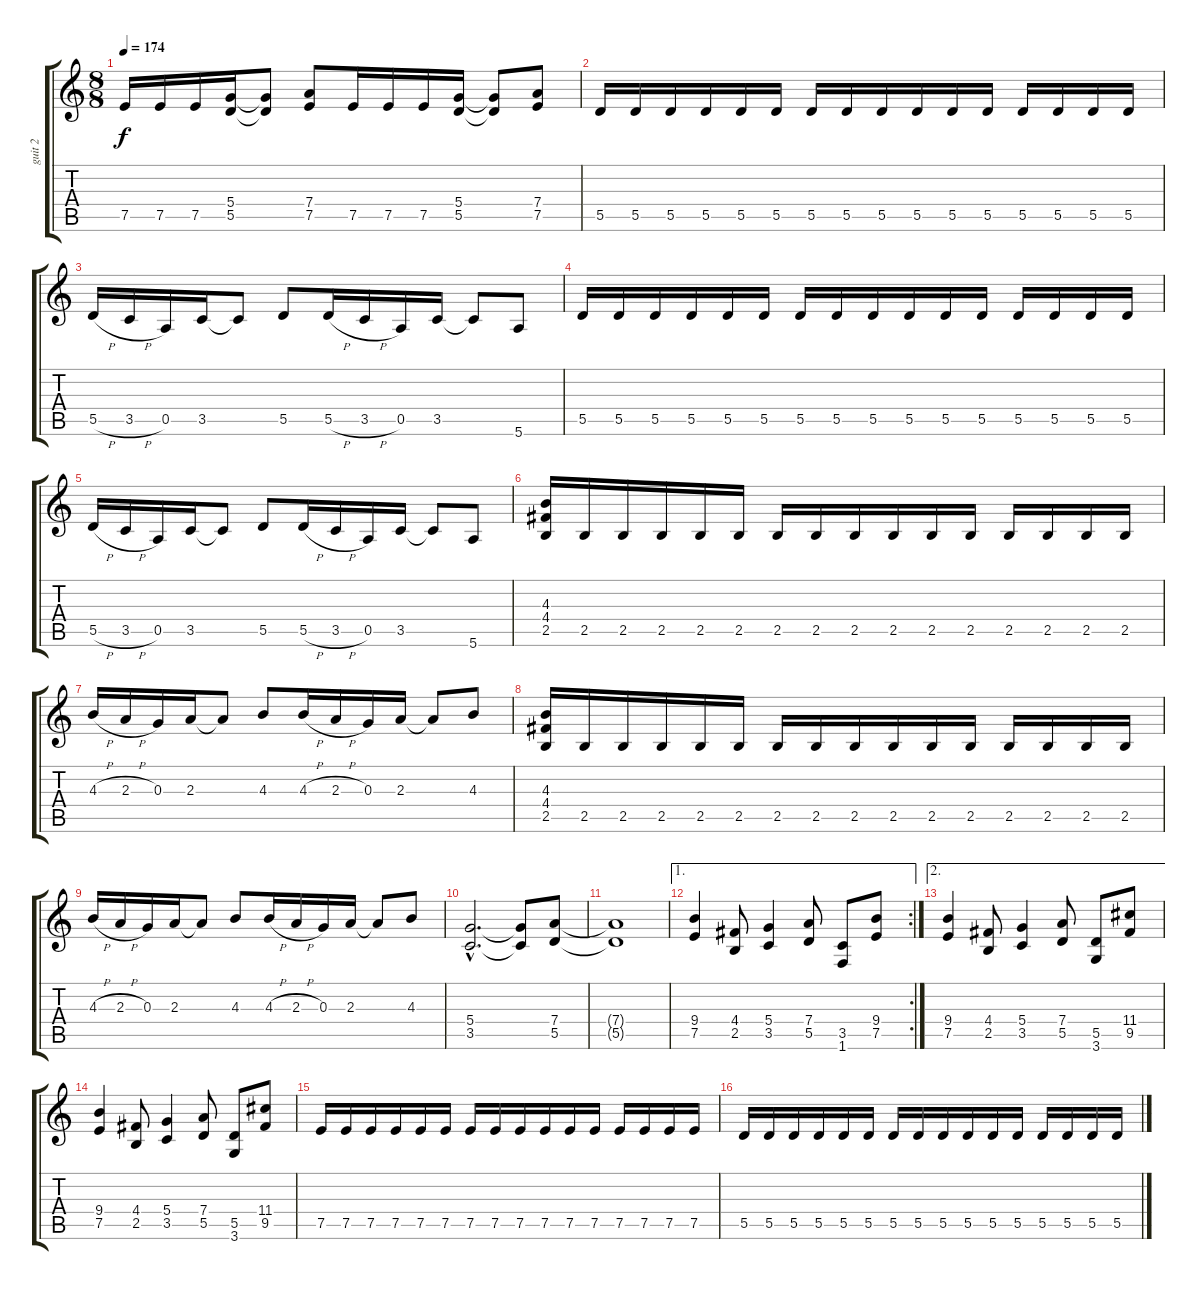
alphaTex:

\track ("guit 2" "guit 2") {instrument distortionguitar}
\staff {score tabs}
\tuning (E4 B3 G3 D3 A2 E2) {hide}
\ts (8 8)
\tempo 174
\clef g2
\ks c
7.5.16{dy f} 7.5.16 7.5.16 (5.4 5.5).16 (5.4{t} 5.5{t}).8 (7.4 7.5).8 7.5.16 7.5.16 7.5.16 (5.4 5.5).16 (5.4{t} 5.5{t}).8 (7.4 7.5).8 |
5.5.16 5.5.16 5.5.16 5.5.16 5.5.16 5.5.16 5.5.16 5.5.16 5.5.16 5.5.16 5.5.16 5.5.16 5.5.16 5.5.16 5.5.16 5.5.16 |
5.5{h}.16 3.5{h}.16 0.5.16 3.5.16 3.5{t}.8 5.5.8 5.5{h}.16 3.5{h}.16 0.5.16 3.5.16 3.5{t}.8 5.6.8 |
5.5.16 5.5.16 5.5.16 5.5.16 5.5.16 5.5.16 5.5.16 5.5.16 5.5.16 5.5.16 5.5.16 5.5.16 5.5.16 5.5.16 5.5.16 5.5.16 |
5.5{h}.16 3.5{h}.16 0.5.16 3.5.16 3.5{t}.8 5.5.8 5.5{h}.16 3.5{h}.16 0.5.16 3.5.16 3.5{t}.8 5.6.8 |
(4.3 4.4 2.5).16 2.5.16 2.5.16 2.5.16 2.5.16 2.5.16 2.5.16 2.5.16 2.5.16 2.5.16 2.5.16 2.5.16 2.5.16 2.5.16 2.5.16 2.5.16 |
4.3{h}.16 2.3{h}.16 0.3.16 2.3.16 2.3{t}.8 4.3.8 4.3{h}.16 2.3{h}.16 0.3.16 2.3.16 2.3{t}.8 4.3.8 |
(4.3 4.4 2.5).16 2.5.16 2.5.16 2.5.16 2.5.16 2.5.16 2.5.16 2.5.16 2.5.16 2.5.16 2.5.16 2.5.16 2.5.16 2.5.16 2.5.16 2.5.16 |
4.3{h}.16 2.3{h}.16 0.3.16 2.3.16 2.3{t}.8 4.3.8 4.3{h}.16 2.3{h}.16 0.3.16 2.3.16 2.3{t}.8 4.3.8 |
(5.4{hac} 3.5{hac}).2{d} (5.4{t} 3.5{t}).8 (7.4 5.5).8 |
(7.4{t} 5.5{t}).1 |
\ae 1
\rc 2
(9.4 7.5).4 (4.4 2.5).8 (5.4 3.5).4 (7.4 5.5).8 (3.5 1.6).8 (9.4 7.5).8 |
\ae 2
(9.4 7.5).4 (4.4 2.5).8 (5.4 3.5).4 (7.4 5.5).8 (5.5 3.6).8 (11.4 9.5).8 |
(9.4 7.5).4 (4.4 2.5).8 (5.4 3.5).4 (7.4 5.5).8 (5.5 3.6).8 (11.4 9.5).8 |
7.5.16 7.5.16 7.5.16 7.5.16 7.5.16 7.5.16 7.5.16 7.5.16 7.5.16 7.5.16 7.5.16 7.5.16 7.5.16 7.5.16 7.5.16 7.5.16 |
5.5.16 5.5.16 5.5.16 5.5.16 5.5.16 5.5.16 5.5.16 5.5.16 5.5.16 5.5.16 5.5.16 5.5.16 5.5.16 5.5.16 5.5.16 5.5.16
